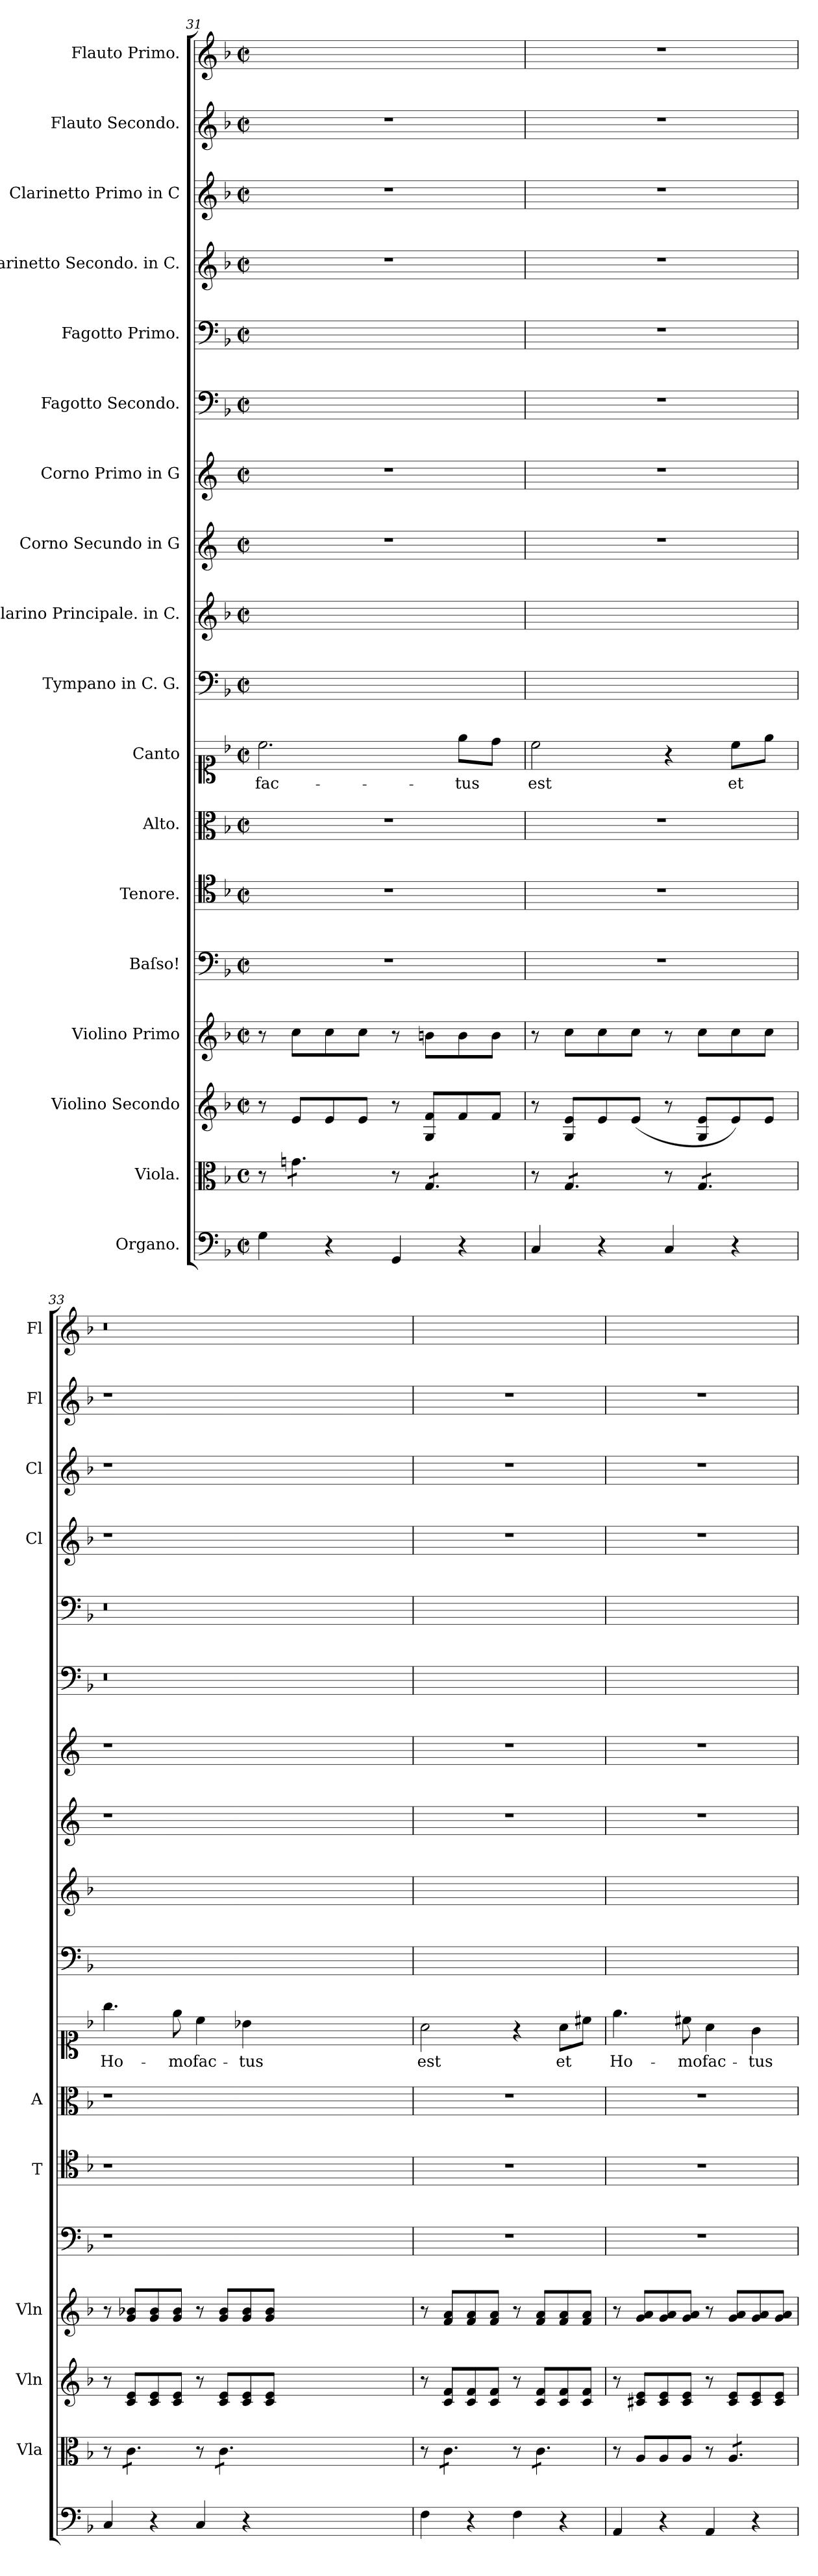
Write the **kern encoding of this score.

**kern	**kern	**kern	**kern	**kern	**kern	**kern	**kern	**text	**kern	**kern	**kern	**kern	**kern	**kern	**kern	**kern	**kern	**kern
*part18	*part17	*part16	*part15	*part14	*part13	*part12	*part11	*part11	*part10	*part9	*part8	*part7	*part6	*part5	*part4	*part3	*part2	*part1
*staff18	*staff17	*staff16	*staff15	*staff14	*staff13	*staff12	*staff11	*staff11	*staff10	*staff9	*staff8	*staff7	*staff6	*staff5	*staff4	*staff3	*staff2	*staff1
*I"Organo.	*I"Viola.	*I"Violino Secondo	*I"Violino Primo	*I"Baſso!	*I"Tenore.	*I"Alto.	*I"Canto	*	*I"Tympano in C. G.	*I"Clarino Principale. in C.	*I"Corno Secundo in G	*I"Corno Primo in G	*I"Fagotto Secondo.	*I"Fagotto Primo.	*I"Clarinetto Secondo. in C.	*I"Clarinetto Primo in C	*I"Flauto Secondo.	*I"Flauto Primo.
*	*I'Vla	*I'Vln	*I'Vln	*	*I'T	*I'A	*	*	*	*	*	*	*	*	*I'Cl	*I'Cl	*I'Fl	*I'Fl
*clefF4	*clefC3	*clefG2	*clefG2	*clefF4	*clefC4	*clefC3	*clefC1	*	*clefF4	*clefG2	*clefG2	*clefG2	*clefF4	*clefF4	*clefG2	*clefG2	*clefG2	*clefG2
*	*	*	*	*	*	*	*	*	*	*	*ITrd4c7	*ITrd4c7	*	*	*	*	*	*
*k[b-]	*k[b-]	*k[b-]	*k[b-]	*k[b-]	*k[b-]	*k[b-]	*k[b-]	*	*k[b-]	*k[b-]	*k[b-]	*k[b-]	*k[b-]	*k[b-]	*k[b-]	*k[b-]	*k[b-]	*k[b-]
*F:	*F:	*F:	*F:	*F:	*F:	*F:	*F:	*	*F:	*F:	*F:	*F:	*F:	*F:	*F:	*F:	*F:	*F:
*M2/2	*M2/2	*M2/2	*M2/2	*M2/2	*M2/2	*M2/2	*M2/2	*	*M2/2	*M2/2	*M2/2	*M2/2	*M2/2	*M2/2	*M2/2	*M2/2	*M2/2	*M2/2
*met(c|)	*met(c)	*met(c|)	*met(c|)	*met(c|)	*met(c|)	*met(c|)	*met(c|)	*	*met(c|)	*met(c|)	*met(c|)	*met(c|)	*met(c|)	*met(c|)	*met(c|)	*met(c|)	*met(c|)	*met(c|)
=31	=31	=31	=31	=31	=31	=31	=31	=31	=31	=31	=31	=31	=31	=31	=31	=31	=31	=31
4G\	8r	8r	8r	1r	1r	1r	2.cc\	fac-	1ryy	1ryy	1r	1r	1ryy	1ryy	1r	1r	1r	1ryy
*	*tremolo	*	*	*	*	*	*	*	*	*	*	*	*	*	*	*	*	*
.	8gn\L	8e/L	8cc\L	.	.	.	.	.	.	.	.	.	.	.	.	.	.	.
4r	8gn\	8e/	8cc\	.	.	.	.	.	.	.	.	.	.	.	.	.	.	.
.	8gn\J	8e/J	8cc\J	.	.	.	.	.	.	.	.	.	.	.	.	.	.	.
4GG/	8r	8r	8r	.	.	.	.	.	.	.	.	.	.	.	.	.	.	.
.	8G/L	8G/ 8f/L	8bn\L	.	.	.	.	.	.	.	.	.	.	.	.	.	.	.
4r	8G/	8f/	8b\	.	.	.	8ee\L	-tus	.	.	.	.	.	.	.	.	.	.
.	8G/J	8f/J	8b\J	.	.	.	8dd\J	.	.	.	.	.	.	.	.	.	.	.
=32	=32	=32	=32	=32	=32	=32	=32	=32	=32	=32	=32	=32	=32	=32	=32	=32	=32	=32
4C/	8r	8r	8r	1r	1r	1r	2cc\	est	1ryy	1ryy	1r	1r	1r	1r	1r	1r	1r	1r
.	8G/L	8G/ 8e/L	8cc\L	.	.	.	.	.	.	.	.	.	.	.	.	.	.	.
4r	8G/	8e/	8cc\	.	.	.	.	.	.	.	.	.	.	.	.	.	.	.
.	8G/J	(>8e/J	8cc\J	.	.	.	.	.	.	.	.	.	.	.	.	.	.	.
4C/	8r	8r	8r	.	.	.	4r	.	.	.	.	.	.	.	.	.	.	.
.	8G/L	8G/ 8e/L	8cc\L	.	.	.	.	.	.	.	.	.	.	.	.	.	.	.
4r	8G/	8e/)	8cc\	.	.	.	8cc\L	et	.	.	.	.	.	.	.	.	.	.
.	8G/J	8e/J	8cc\J	.	.	.	8ee\J	.	.	.	.	.	.	.	.	.	.	.
=33	=33	=33	=33	=33	=33	=33	=33	=33	=33	=33	=33	=33	=33	=33	=33	=33	=33	=33
4C/	8r	8r	8r	1r	1r	1r	4.gg\	Ho-	1ryy	1ryy	1r	1r	0.r	0.r	1r	1r	1r	0.r
.	8c\L	8c/ 8e/L	8g/ 8b-X/L	.	.	.	.	.	.	.	.	.	.	.	.	.	.	.
4r	8c\	8c/ 8e/	8g/ 8b-/	.	.	.	.	.	.	.	.	.	.	.	.	.	.	.
.	8c\J	8c/ 8e/J	8g/ 8b-/J	.	.	.	8ee\	-mo	.	.	.	.	.	.	.	.	.	.
4C/	8r	8r	8r	.	.	.	4cc\	fac-	.	.	.	.	.	.	.	.	.	.
.	8c\L	8c/ 8e/L	8g/ 8b-/L	.	.	.	.	.	.	.	.	.	.	.	.	.	.	.
4r	8c\	8c/ 8e/	8g/ 8b-/	.	.	.	4b-X\	-tus	.	.	.	.	.	.	.	.	.	.
.	8c\J	8c/ 8e/J	8g/ 8b-/J	.	.	.	.	.	.	.	.	.	.	.	.	.	.	.
0ryy	0ryy	0ryy	0ryy	0ryy	0ryy	0ryy	0ryy	.	0ryy	0ryy	0ryy	0ryy	.	.	0ryy	0ryy	0ryy	.
=34	=34	=34	=34	=34	=34	=34	=34	=34	=34	=34	=34	=34	=34	=34	=34	=34	=34	=34
4F\	8r	8r	8r	1r	1r	1r	2a\	est	1ryy	1ryy	1r	1r	1ryy	1ryy	1r	1r	1r	1ryy
.	8c\L	8c/ 8f/L	8f/ 8a/L	.	.	.	.	.	.	.	.	.	.	.	.	.	.	.
4r	8c\	8c/ 8f/	8f/ 8a/	.	.	.	.	.	.	.	.	.	.	.	.	.	.	.
.	8c\J	8c/ 8f/J	8f/ 8a/J	.	.	.	.	.	.	.	.	.	.	.	.	.	.	.
4F\	8r	8r	8r	.	.	.	4r	.	.	.	.	.	.	.	.	.	.	.
.	8c\L	8c/ 8f/L	8f/ 8a/L	.	.	.	.	.	.	.	.	.	.	.	.	.	.	.
4r	8c\	8c/ 8f/	8f/ 8a/	.	.	.	8a\L	et	.	.	.	.	.	.	.	.	.	.
.	8c\J	8c/ 8f/J	8f/ 8a/J	.	.	.	8cc#X\J	.	.	.	.	.	.	.	.	.	.	.
*	*Xtremolo	*	*	*	*	*	*	*	*	*	*	*	*	*	*	*	*	*
=35	=35	=35	=35	=35	=35	=35	=35	=35	=35	=35	=35	=35	=35	=35	=35	=35	=35	=35
4AA/	8r	8r	8r	1r	1r	1r	4.ee\	Ho-	1ryy	1ryy	1r	1r	1ryy	1ryy	1r	1r	1r	1ryy
.	8A/L	8c#X/ 8e/L	8g/ 8a/L	.	.	.	.	.	.	.	.	.	.	.	.	.	.	.
4r	8A/	8c#/ 8e/	8g/ 8a/	.	.	.	.	.	.	.	.	.	.	.	.	.	.	.
.	8A/J	8c#/ 8e/J	8g/ 8a/J	.	.	.	8cc#X\	-mo	.	.	.	.	.	.	.	.	.	.
4AA/	8r	8r	8r	.	.	.	4a\	fac-	.	.	.	.	.	.	.	.	.	.
*	*tremolo	*	*	*	*	*	*	*	*	*	*	*	*	*	*	*	*	*
.	8A/L	8c#/ 8e/L	8g/ 8a/L	.	.	.	.	.	.	.	.	.	.	.	.	.	.	.
4r	8A/	8c#/ 8e/	8g/ 8a/	.	.	.	4g\	-tus	.	.	.	.	.	.	.	.	.	.
.	8A/J	8c#/ 8e/J	8g/ 8a/J	.	.	.	.	.	.	.	.	.	.	.	.	.	.	.
*	*Xtremolo	*	*	*	*	*	*	*	*	*	*	*	*	*	*	*	*	*
=	=	=	=	=	=	=	=	=	=	=	=	=	=	=	=	=	=	=
*-	*-	*-	*-	*-	*-	*-	*-	*-	*-	*-	*-	*-	*-	*-	*-	*-	*-	*-
